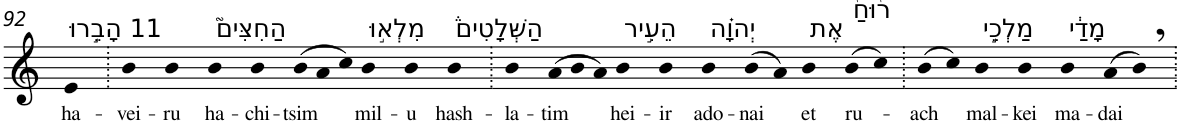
**kern	**text
*part1	*part1
*staff1	*staff1
*I"Piano	*
*I'Pno	*
!!LO:PB:g=z
*clefG2	*
*k[]	*
=92	=92
!LO:TX:a:t=11 הָבֵ֣רוּ	!
!	!LO:LY:b
4e	ha-
=93.	=93.
!	!LO:LY:b
4b	-vei-
!	!LO:LY:b
4b	-ru
!LO:TX:a:t=הַחִצִּים֮	!
!	!LO:LY:b
4b	ha-
!	!LO:LY:b
4b	-chi-
*Xtuplet	*
!	!LO:LY:b
(>12b	-tsim
12a	.
12cc)	.
!LO:TX:a:t=מִלְא֣וּ	!
!	!LO:LY:b
4b	mil-
!	!LO:LY:b
4b	-u
!LO:TX:a:t=הַשְּׁלָטִים֒	!
!	!LO:LY:b
4b	hash-
=94.	=94.
!	!LO:LY:b
4b	-la-
!	!LO:LY:b
(>12a	-tim
12b	.
12a)	.
!LO:TX:a:t=הֵעִ֣יר	!
!	!LO:LY:b
4b	hei-
!	!LO:LY:b
4b	-ir
!LO:TX:a:t=יְהוָ֗ה	!
!	!LO:LY:b
4b	ado-
!	!LO:LY:b
(>8b	-nai
8a)	.
!LO:TX:a:t=אֶת	!
!	!LO:LY:b
4b	et
!LO:TX:a:t=ר֙וּחַ֙	!
!	!LO:LY:b
(>8b	ru-
8cc)	.
=95.	=95.
!	!LO:LY:b
(>8b	-ach
8cc)	.
!LO:TX:a:t=מַלְכֵ֣י	!
!	!LO:LY:b
4b	mal-
!	!LO:LY:b
4b	-kei
!LO:TX:a:t=מָדַ֔י	!
!	!LO:LY:b
4b	ma-
!	!LO:LY:b
(>8a	-dai
8b,)	.
=.	=.
*-	*-
